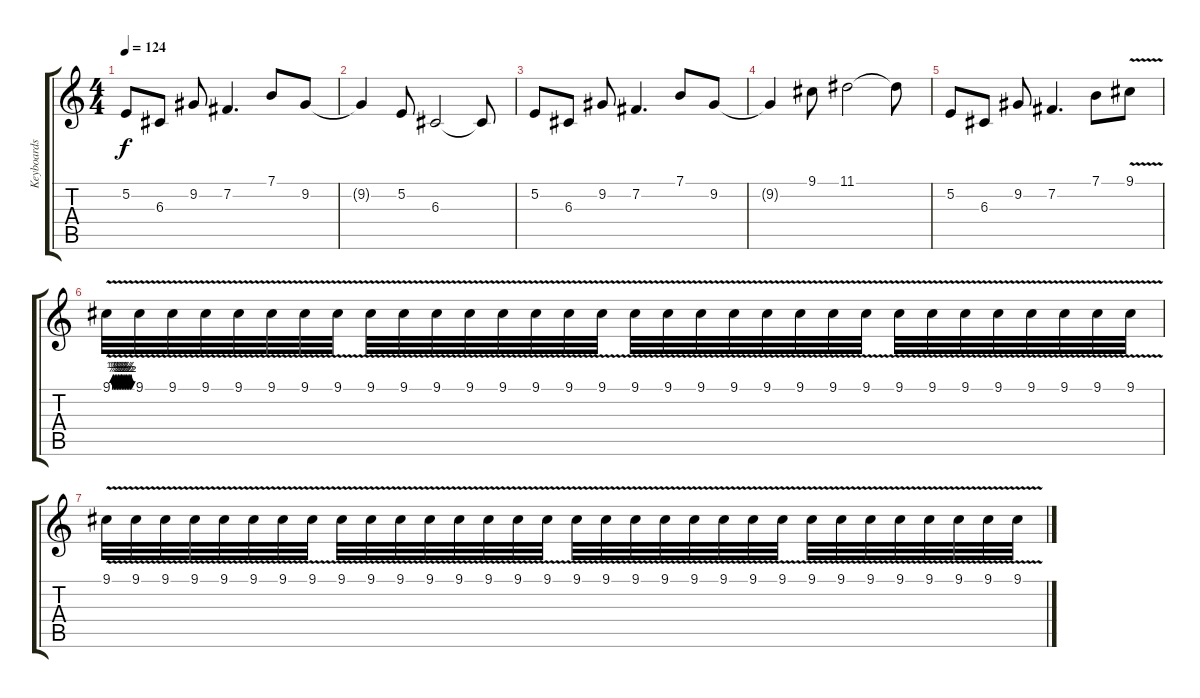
\track ("Keyboards" "Keyboards") {instrument lead8bassandlead}
\staff {score tabs}
\tuning (E4 B3 G3 D3 A2 E2) {hide}
\ts (4 4)
\tempo 124
\clef g2
\ks c
5.2.8{dy f} 6.3.8 9.2.8 7.2.4{d} 7.1.8 9.2.8 |
9.2{t}.4 5.2.8 6.3.2 6.3{t}.8 |
5.2.8 6.3.8 9.2.8 7.2.4{d} 7.1.8 9.2.8 |
9.2{t}.4 9.1.8 11.1.2 11.1{t}.8 |
5.2.8 6.3.8 9.2.8 7.2.4{d} 7.1.8 9.1{v}.8 |
9.1{be (custom 0 0 2 2 5 0 8 2 10 0 13 2 15 0 18 2 20 0 23 2 25 0 27 2 30 0 32 2 35 0 38 2 40 0 42 2 45 0 48 2 50 0 53 2 55 0 57 2 60 0) v}.32{volume 6} 9.1{v}.32 9.1{v}.32 9.1{v}.32 9.1{v}.32 9.1{v}.32 9.1{v}.32 9.1{v}.32 9.1{v}.32 9.1{v}.32 9.1{v}.32 9.1{v}.32 9.1{v}.32 9.1{v}.32 9.1{v}.32 9.1{v}.32 9.1{v}.32 9.1{v}.32 9.1{v}.32 9.1{v}.32 9.1{v}.32 9.1{v}.32 9.1{v}.32 9.1{v}.32 9.1{v}.32 9.1{v}.32 9.1{v}.32 9.1{v}.32 9.1{v}.32 9.1{v}.32 9.1{v}.32 9.1{v}.32 |
9.1{v}.32 9.1{v}.32 9.1{v}.32 9.1{v}.32 9.1{v}.32 9.1{v}.32 9.1{v}.32 9.1{v}.32 9.1{v}.32 9.1{v}.32 9.1{v}.32 9.1{v}.32 9.1{v}.32 9.1{v}.32 9.1{v}.32 9.1{v}.32 9.1{v}.32 9.1{v}.32 9.1{v}.32 9.1{v}.32 9.1{v}.32 9.1{v}.32 9.1{v}.32 9.1{v}.32 9.1{v}.32 9.1{v}.32 9.1{v}.32 9.1{v}.32 9.1{v}.32 9.1{v}.32 9.1{v}.32 9.1{v}.32
